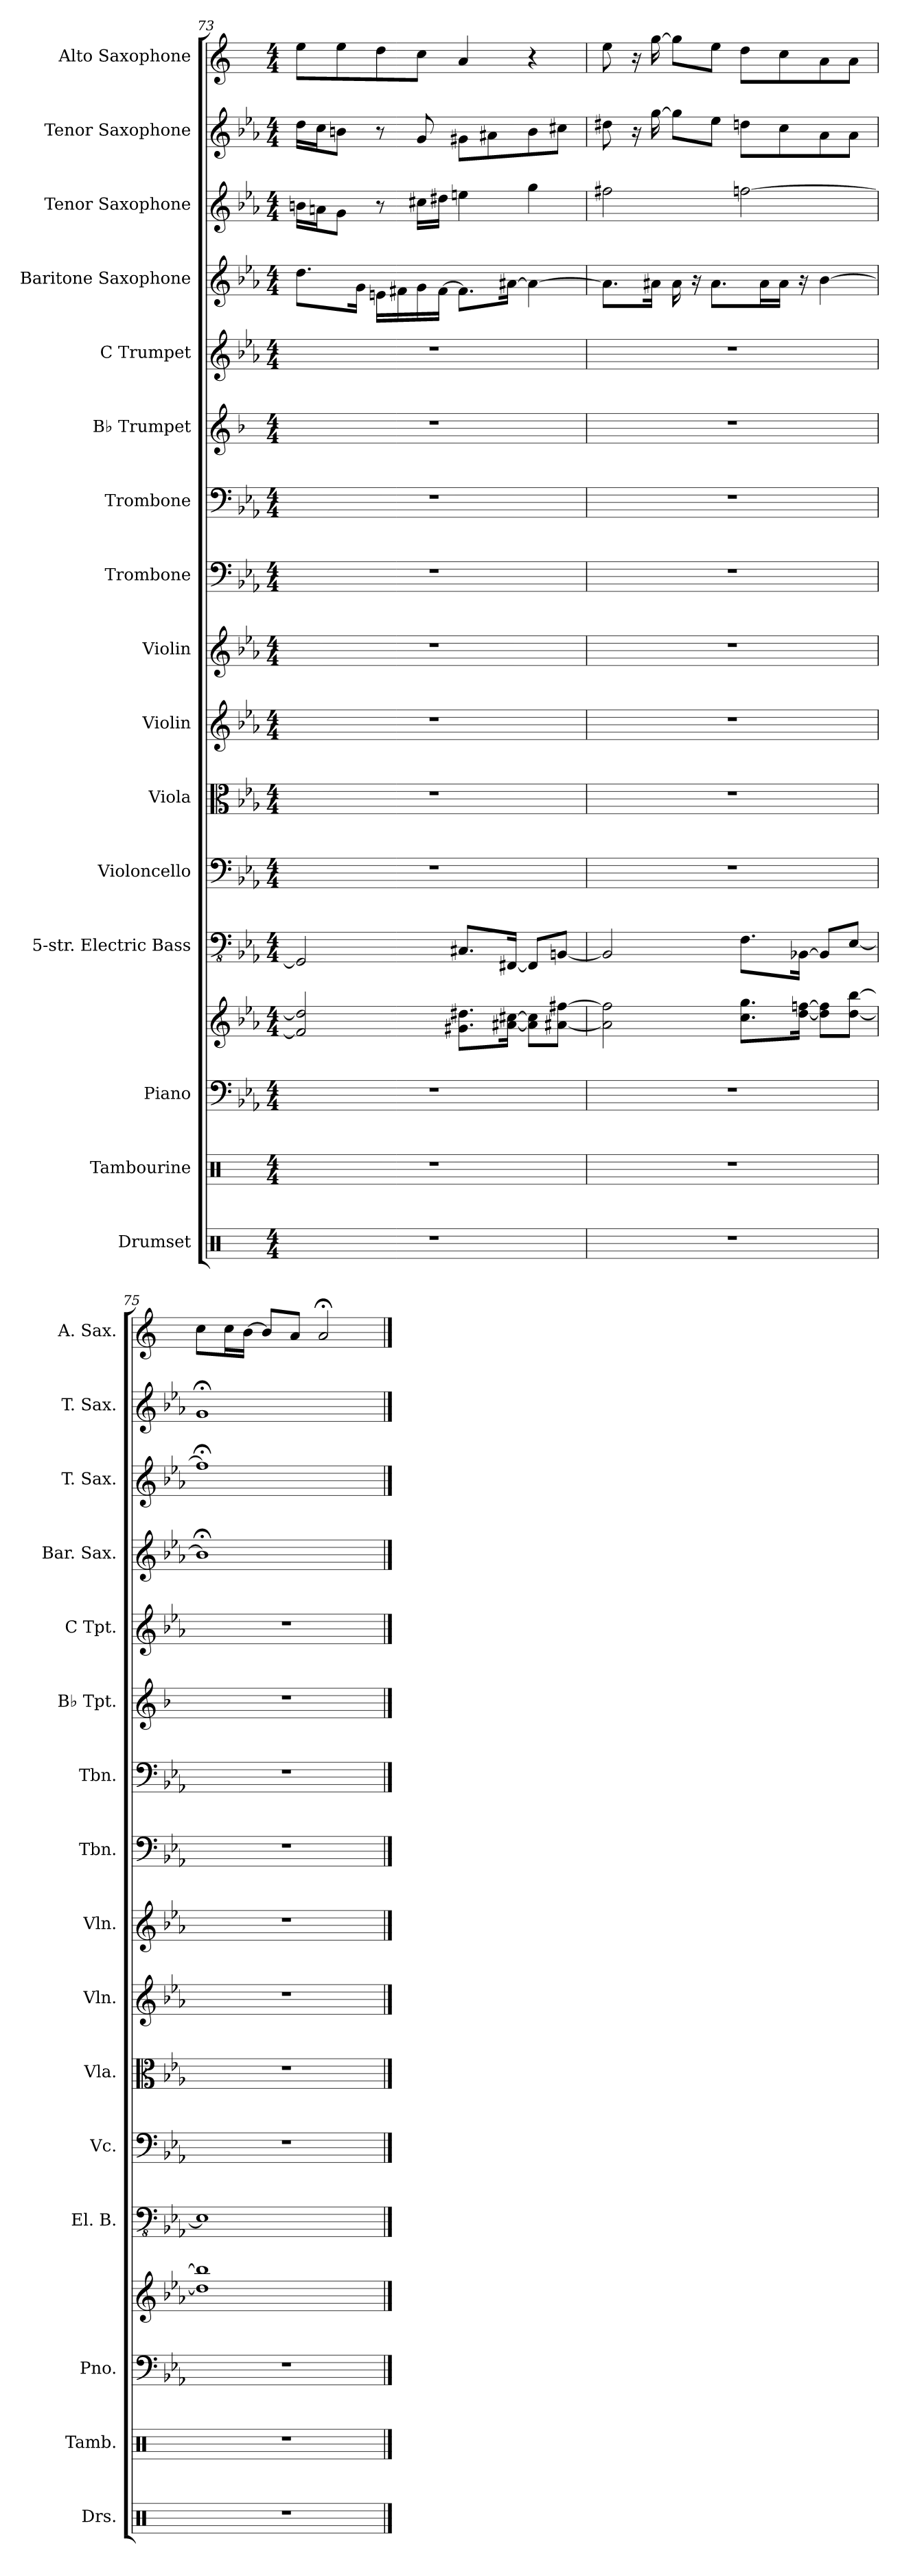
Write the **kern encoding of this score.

**kern	**kern	**kern	**kern	**kern	**kern	**kern	**kern	**kern	**kern	**kern	**kern	**kern	**kern	**kern	**kern	**kern
*part16	*part15	*part14	*part14	*part13	*part12	*part11	*part10	*part9	*part8	*part7	*part6	*part5	*part4	*part3	*part2	*part1
*staff17	*staff16	*staff15	*staff14	*staff13	*staff12	*staff11	*staff10	*staff9	*staff8	*staff7	*staff6	*staff5	*staff4	*staff3	*staff2	*staff1
*I"Drumset	*I"Tambourine	*I"Piano	*	*I"5-str. Electric Bass	*I"Violoncello	*I"Viola	*I"Violin	*I"Violin	*I"Trombone	*I"Trombone	*I"B♭ Trumpet	*I"C Trumpet	*I"Baritone Saxophone	*I"Tenor Saxophone	*I"Tenor Saxophone	*I"Alto Saxophone
*I'Drs.	*I'Tamb.	*I'Pno.	*	*I'El. B.	*I'Vc.	*I'Vla.	*I'Vln.	*I'Vln.	*I'Tbn.	*I'Tbn.	*I'B♭ Tpt.	*I'C Tpt.	*I'Bar. Sax.	*I'T. Sax.	*I'T. Sax.	*I'A. Sax.
*clefX	*clefX	*clefF4	*clefG2	*clefFv4	*clefF4	*clefC3	*clefG2	*clefG2	*clefF4	*clefF4	*clefG2	*clefG2	*clefG2	*clefG2	*clefG2	*clefG2
*	*	*	*	*	*	*	*	*	*	*	*ITrd1c2	*	*ITrd12c21	*ITrd8c14	*ITrd8c14	*ITrd5c9
*k[]	*k[]	*k[b-e-a-]	*k[b-e-a-]	*k[b-e-a-]	*k[b-e-a-]	*k[b-e-a-]	*k[b-e-a-]	*k[b-e-a-]	*k[b-e-a-]	*k[b-e-a-]	*k[b-e-a-]	*k[b-e-a-]	*k[b-e-a-]	*k[b-e-a-]	*k[b-e-a-]	*k[b-e-a-]
*M4/4	*M4/4	*M4/4	*M4/4	*M4/4	*M4/4	*M4/4	*M4/4	*M4/4	*M4/4	*M4/4	*M4/4	*M4/4	*M4/4	*M4/4	*M4/4	*M4/4
=73	=73	=73	=73	=73	=73	=73	=73	=73	=73	=73	=73	=73	=73	=73	=73	=73
1r	1r	1r	2f#/] 2dd/]	2GGG/]	1r	1r	1r	1r	1r	1r	1r	1r	8.d\L	16Bn\LL	16d\LL	8g\L
.	.	.	.	.	.	.	.	.	.	.	.	.	.	16An\J	16c\J	.
.	.	.	.	.	.	.	.	.	.	.	.	.	.	8G\J	8Bn\J	8g\
.	.	.	.	.	.	.	.	.	.	.	.	.	16G\Jk	.	.	.
.	.	.	.	.	.	.	.	.	.	.	.	.	16En\LL	8r	8r	8f\
.	.	.	.	.	.	.	.	.	.	.	.	.	16F#X\	.	.	.
.	.	.	.	.	.	.	.	.	.	.	.	.	16G\	16c#X\LL	8G/	8e-\J
.	.	.	.	.	.	.	.	.	.	.	.	.	[16F#\JJ	16d#X\JJ	.	.
.	.	.	8.g#X\ 8.dd#X\L	8.CC#X/L	.	.	.	.	.	.	.	.	8.F#\L]	4en\	8G#X\L	4c/
.	.	.	.	.	.	.	.	.	.	.	.	.	.	.	8A#X\	.
.	.	.	[16a#X\ [16cc#X\Jk	[16FFF#X/Jk	.	.	.	.	.	.	.	.	[16A#X\Jk	.	.	.
.	.	.	8a#\] 8cc#\]L	8FFF#/L]	.	.	.	.	.	.	.	.	4A#\_	4g\	8B\	4r
.	.	.	[8a#X\ [8ff#X\J	[8BBBn/J	.	.	.	.	.	.	.	.	.	.	8c#X\J	.
=74	=74	=74	=74	=74	=74	=74	=74	=74	=74	=74	=74	=74	=74	=74	=74	=74
1r	1r	1r	2a#\] 2ff#\]	2BBB/]	1r	1r	1r	1r	1r	1r	1r	1r	8.A#\L]	2f#X\	8d#X\	8g\
.	.	.	.	.	.	.	.	.	.	.	.	.	.	.	16r	16r
.	.	.	.	.	.	.	.	.	.	.	.	.	16A#X\Jk	.	[16g\	[16b-\
.	.	.	.	.	.	.	.	.	.	.	.	.	16A#\	.	8g\L]	8b-\L]
.	.	.	.	.	.	.	.	.	.	.	.	.	16r	.	.	.
.	.	.	.	.	.	.	.	.	.	.	.	.	8.A#\L	.	8e-\J	8g\J
.	.	.	8.cc\ 8.gg\L	8.FF\L	.	.	.	.	.	.	.	.	.	[2fn\	8dn\L	8f\L
.	.	.	.	.	.	.	.	.	.	.	.	.	16A#\L	.	.	.
.	.	.	.	.	.	.	.	.	.	.	.	.	16A#\JJ	.	8c\	8e-\
.	.	.	[16dd\ [16ffn\Jk	[16BBB-X\Jk	.	.	.	.	.	.	.	.	16r	.	.	.
.	.	.	8dd\] 8ff\]L	8BBB-/L]	.	.	.	.	.	.	.	.	[4B-\	.	8A-\	8c\
.	.	.	[8dd\ [8bb-\J	[8EE-/J	.	.	.	.	.	.	.	.	.	.	8A-\J	8c\J
!!LO:PB:g=z
=75	=75	=75	=75	=75	=75	=75	=75	=75	=75	=75	=75	=75	=75	=75	=75	=75
1r	1r	1r	1dd] 1bb-]	1EE-]	1r	1r	1r	1r	1r	1r	1r	1r	1B-;<]	1f;<]	1G;<	8e-\L
.	.	.	.	.	.	.	.	.	.	.	.	.	.	.	.	16e-\L
.	.	.	.	.	.	.	.	.	.	.	.	.	.	.	.	[16d\JJ
.	.	.	.	.	.	.	.	.	.	.	.	.	.	.	.	8d/L]
.	.	.	.	.	.	.	.	.	.	.	.	.	.	.	.	8c/J
.	.	.	.	.	.	.	.	.	.	.	.	.	.	.	.	2c;</
==	==	==	==	==	==	==	==	==	==	==	==	==	==	==	==	==
*-	*-	*-	*-	*-	*-	*-	*-	*-	*-	*-	*-	*-	*-	*-	*-	*-
